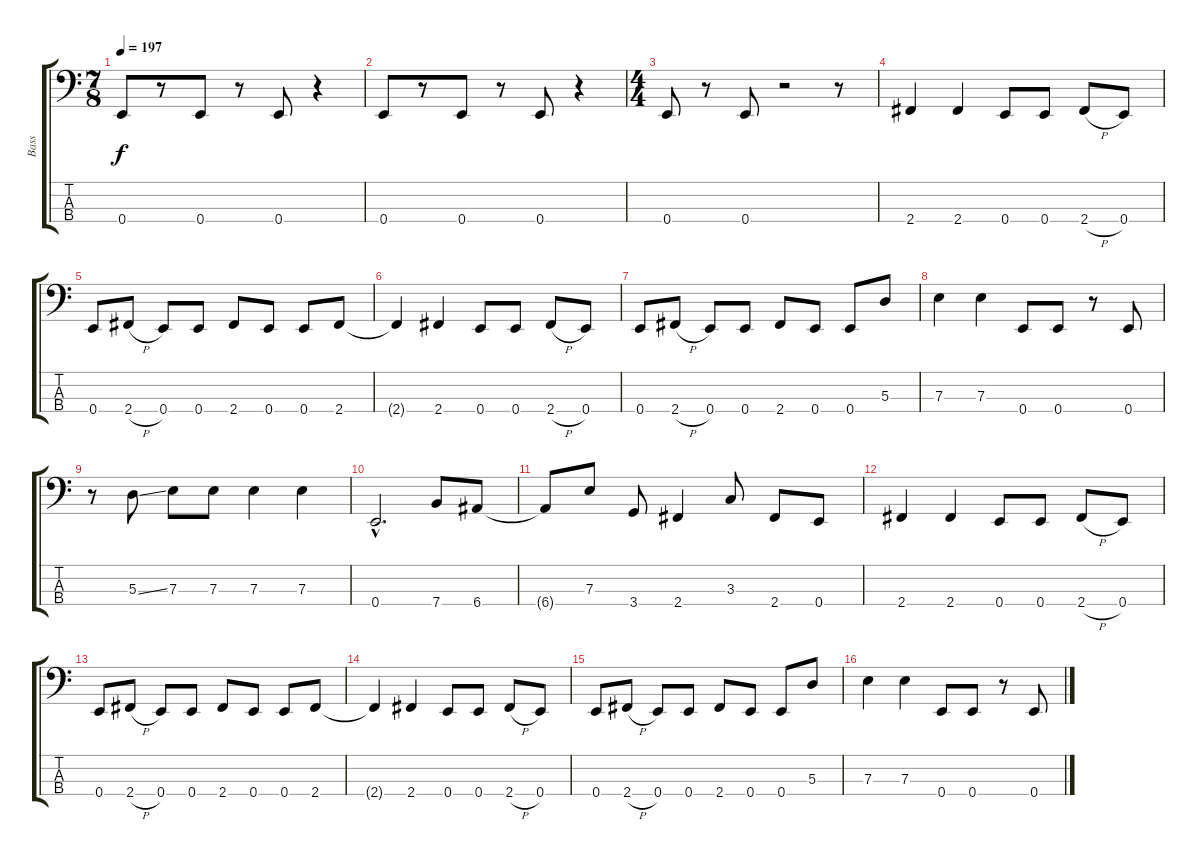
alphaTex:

\track ("Bass" "Bass") {instrument electricbassfinger}
\staff {score tabs}
\tuning (G2 D2 A1 E1) {hide}
\ts (7 8)
\tempo 197
\clef f4
\ks c
0.4.8{dy f} r.8 0.4.8 r.8 0.4.8 r.4 |
0.4.8 r.8 0.4.8 r.8 0.4.8 r.4 |
\ts (4 4)
0.4.8 r.8 0.4.8 r.2 r.8 |
2.4.4 2.4.4 0.4.8 0.4.8 2.4{h}.8 0.4.8 |
0.4.8 2.4{h}.8 0.4.8 0.4.8 2.4.8 0.4.8 0.4.8 2.4.8 |
2.4{t}.4 2.4.4 0.4.8 0.4.8 2.4{h}.8 0.4.8 |
0.4.8 2.4{h}.8 0.4.8 0.4.8 2.4.8 0.4.8 0.4.8 5.3.8 |
7.3.4 7.3.4 0.4.8 0.4.8 r.8 0.4.8 |
r.8 5.3{ss}.8 7.3.8 7.3.8 7.3.4 7.3.4 |
0.4{hac}.2{d} 7.4.8 6.4.8 |
6.4{t}.8 7.3.8 3.4.8 2.4.4 3.3.8 2.4.8 0.4.8 |
2.4.4 2.4.4 0.4.8 0.4.8 2.4{h}.8 0.4.8 |
0.4.8 2.4{h}.8 0.4.8 0.4.8 2.4.8 0.4.8 0.4.8 2.4.8 |
2.4{t}.4 2.4.4 0.4.8 0.4.8 2.4{h}.8 0.4.8 |
0.4.8 2.4{h}.8 0.4.8 0.4.8 2.4.8 0.4.8 0.4.8 5.3.8 |
7.3.4 7.3.4 0.4.8 0.4.8 r.8 0.4.8
